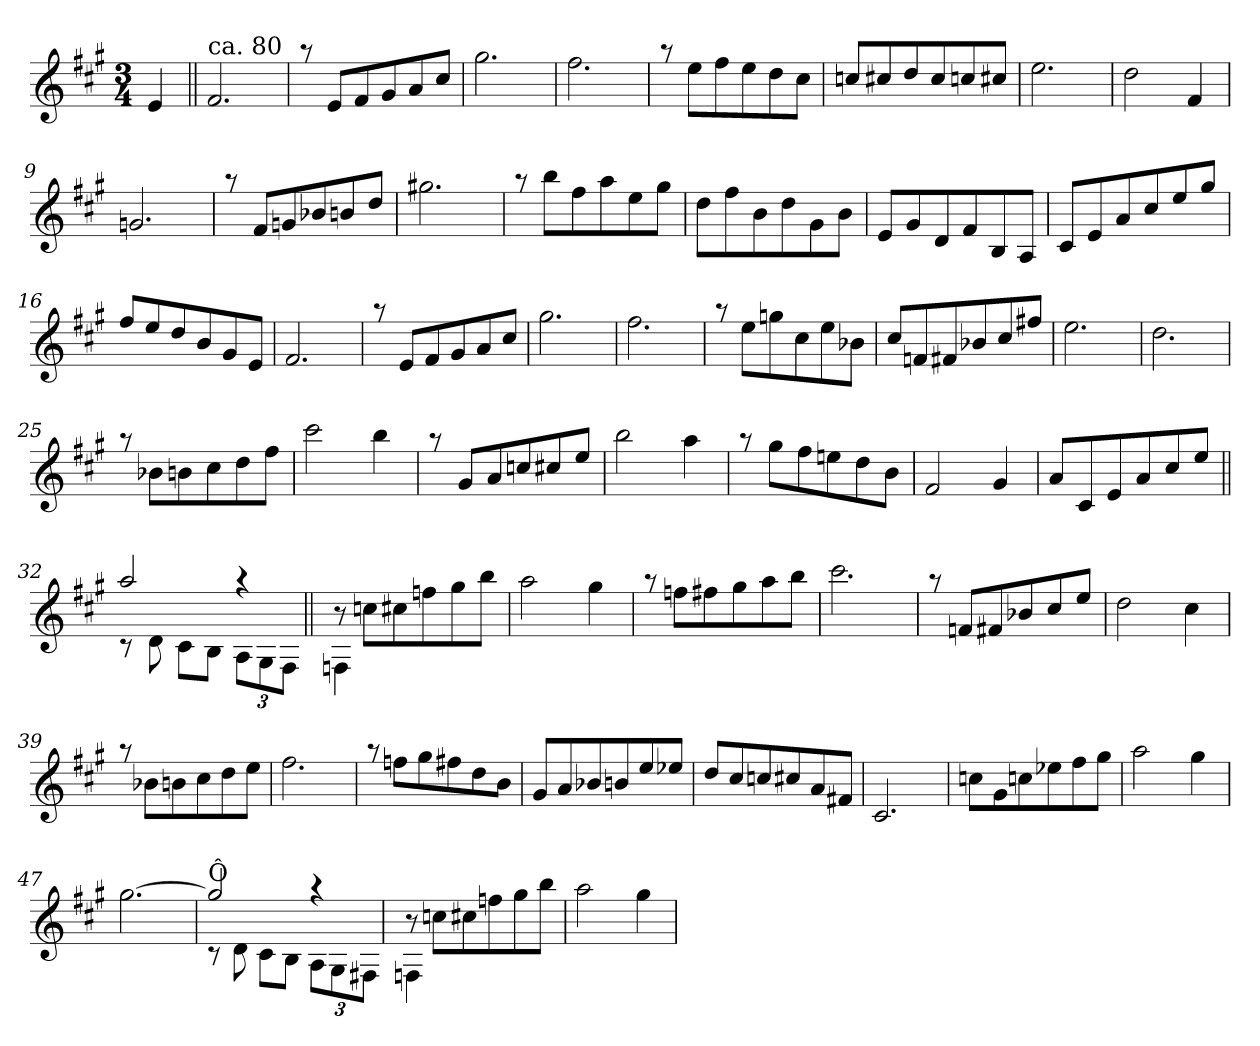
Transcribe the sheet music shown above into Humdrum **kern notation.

**kern
*part1
*staff1
*clefG2
*k[f#c#g#]
*A:
*M3/4
=
4e/
=1||
*^
!LO:TX:a:t=ca. 80	!
2.f#/	2.ryy
=2	=2
8raa	2.ryy
8e/L	.
8f#/	.
8g#/	.
8a/	.
8cc#/J	.
=3	=3
2.gg#\	2.ryy
=4	=4
2.ff#\	2.ryy
!!LO:LB:g=z	!!
=5	=5
8raa	2.ryy
8ee\L	.
8ff#\	.
8ee\	.
8dd\	.
8cc#\J	.
=6	=6
8ccn/L	2.ryy
8cc#X/	.
8dd/	.
8cc#/	.
8ccn/	.
8cc#X/J	.
=7	=7
2.ee\	2.ryy
=8	=8
2dd\	2.ryy
4f#/	.
=9	=9
2.gn/	2.ryy
!!LO:LB:g=z	!!
=10	=10
8raa	2.ryy
8f#/L	.
8gn/	.
8b-X/	.
8bn/	.
8dd/J	.
=11	=11
2.gg#X\	2.ryy
=12	=12
8raa	2ryy
8bb\L	.
8ff#\	.
8aa\	.
8ee\	4ryy
8gg#\J	.
=13	=13
8dd\L	2ryy
8ff#\	.
8b\	.
8dd\	.
8g#\	4ryy
8b\J	.
=14	=14
8e/L	2ryy
8g#/	.
8d/	.
8f#/	.
8B/	4ryy
8A/J	.
!!LO:LB:g=z	!!
=15	=15
8c#/L	2ryy
8e/	.
8a/	.
8cc#/	.
8ee/	4ryy
8gg#/J	.
=16	=16
8ff#/L	2.ryy
8ee/	.
8dd/	.
8b/	.
8g#/	.
8e/J	.
=17	=17
2.f#/	2.ryy
=18	=18
8raa	2.ryy
8e/L	.
8f#/	.
8g#/	.
8a/	.
8cc#/J	.
=19	=19
2.gg#\	2.ryy
!!LO:LB:g=z	!!
=20	=20
2.ff#\	2.ryy
=21	=21
8raa	2.ryy
8ee\L	.
8ggn\	.
8cc#\	.
8ee\	.
8b-X\J	.
=22	=22
8cc#/L	2.ryy
8fn/	.
8f#X/	.
8b-X/	.
8cc#/	.
8ff#X/J	.
=23	=23
2.ee\	2.ryy
=24	=24
2.dd\	2.ryy
!!LO:LB:g=z	!!
=25	=25
8raa	2.ryy
8b-X\L	.
8bn\	.
8cc#\	.
8dd\	.
8ff#\J	.
=26	=26
2ccc#\	2.ryy
4bb\	.
=27	=27
8raa	2ryy
8g#/L	.
8a/	.
8ccn/	.
8cc#X/	4ryy
8ee/J	.
=28	=28
2bb\	2ryy
4aa\	4ryy
=29	=29
8raa	2.ryy
8gg#\L	.
8ff#\	.
8een\	.
8dd\	.
8b\J	.
!!LO:LB:g=z	!!
=30	=30
2f#/	2ryy
4g#/	4ryy
=31	=31
8a/L	2.ryy
8c#/	.
8e/	.
8a/	.
8cc#/	.
8ee/J	.
=32||	=32||
*	*^
2aa/	8rc	2.ryy
.	8d!\	.
.	8c#!\L	.
.	8B!\J	.
4raa	12A!\L	.
.	12G#!\	.
.	12F#!\J	.
=33||	=33||	=33||
8r	4Fn!\	2.ryy
8ccn\L	.	.
8cc#X\	4ryy	.
8ffn\	.	.
8gg#\	4ryy	.
8bb\J	.	.
*	*v	*v
=34	=34
2aa\	2.ryy
4gg#\	.
!!LO:LB:g=z	!!
=35	=35
8raa	2ryy
8ffn\L	.
8ff#X\	.
8gg#\	.
8aa\	4ryy
8bb\J	.
=36	=36
2.ccc#\	2.ryy
=37	=37
8raa	2.ryy
8fn/L	.
8f#X/	.
8b-X/	.
8cc#/	.
8ee/J	.
=38	=38
2dd\	2ryy
4cc#\	4ryy
=39	=39
8raa	2ryy
8b-X\L	.
8bn\	.
8cc#\	.
8dd\	4ryy
8ee\J	.
!!LO:LB:g=z	!!
=40	=40
2.ff#\	2.ryy
=41	=41
8raa	2.ryy
8ffn\L	.
8gg#\	.
8ff#X\	.
8dd\	.
8b\J	.
=42	=42
8g#/L	2.ryy
8a/	.
8b-X/	.
8bn/	.
8ee/	.
8ee-X/J	.
=43	=43
8dd/L	2.ryy
8cc#/	.
8ccn/	.
8cc#X/	.
8a/	.
8f#X/J	.
=44	=44
2.c#/	2.ryy
!!LO:LB:g=z	!!
=45	=45
8ccn\L	2.ryy
8g#\	.
8ccn\	.
8ee-X\	.
8ff#\	.
8gg#\J	.
=46	=46
2aa\	2.ryy
4gg#\	.
=47	=47
[<2.gg#\	2.ryy
=48	=48
*	*^
!LO:TX:a:t=Ô	!	!
2gg#/]	8rc	2.ryy
.	8d!\	.
.	8c#!\L	.
.	8B!\J	.
4raa	12A!\L	.
.	12G#!\	.
.	12F#X!\J	.
=49	=49	=49
8r	4Fn!\	2.ryy
8ccn\L	.	.
8cc#X\	4ryy	.
8ffn\	.	.
8gg#\	4ryy	.
8bb\J	.	.
*	*v	*v
!!LO:PB:g=z
=50	=50
2aa\	2.ryy
4gg#\	.
*v	*v
=
*-
